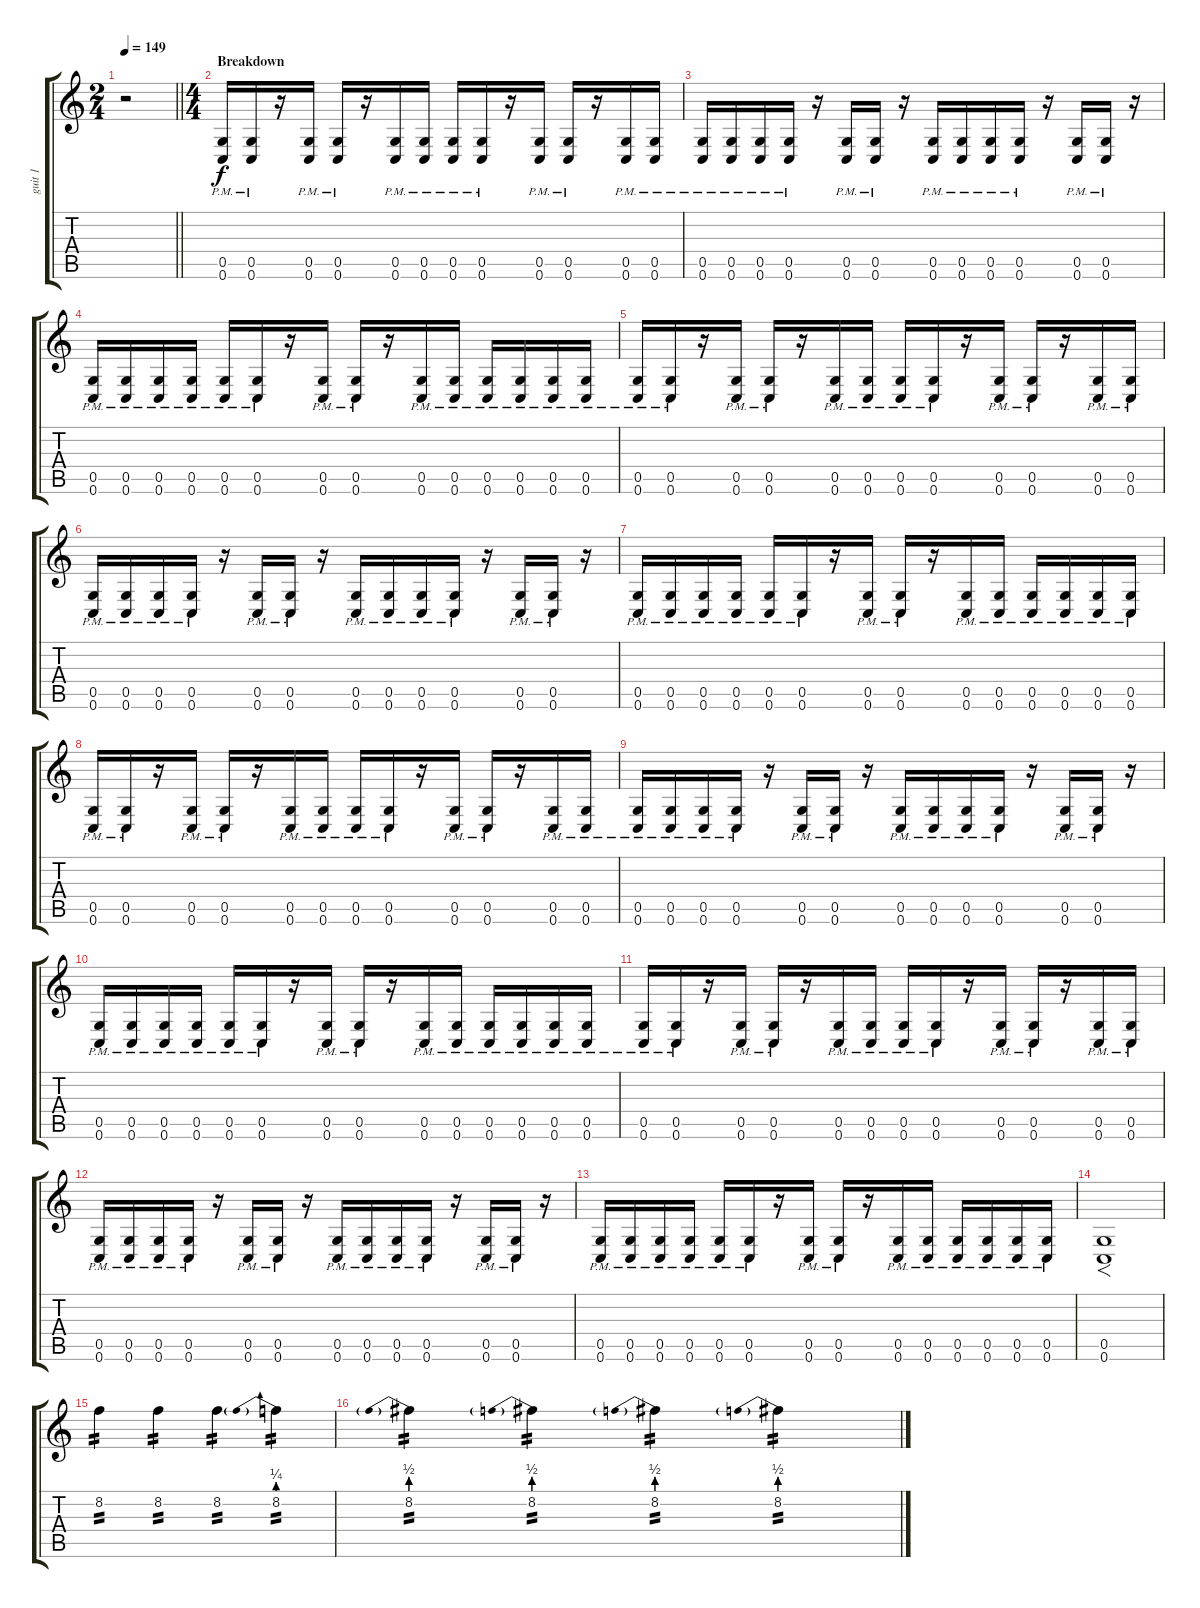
\track ("guit 1" "guit 1") {instrument distortionguitar}
\staff {score tabs}
\tuning (D4 A3 F3 C3 G2 C2) {hide}
\ts (2 4)
\tempo 149
\clef g2
\barLineRight lightlight
\ks c
r.2{dy f} |
\ts (4 4)
\section ("" "Breakdown")
(0.5{pm} 0.6{pm}).16 (0.5{pm} 0.6{pm}).16 r.16 (0.5{pm} 0.6{pm}).16 (0.5{pm} 0.6{pm}).16 r.16 (0.5{pm} 0.6{pm}).16 (0.5{pm} 0.6{pm}).16 (0.5{pm} 0.6{pm}).16 (0.5{pm} 0.6{pm}).16 r.16 (0.5{pm} 0.6{pm}).16 (0.5{pm} 0.6{pm}).16 r.16 (0.5{pm} 0.6{pm}).16 (0.5{pm} 0.6{pm}).16 |
(0.5{pm} 0.6{pm}).16 (0.5{pm} 0.6{pm}).16 (0.5{pm} 0.6{pm}).16 (0.5{pm} 0.6{pm}).16 r.16 (0.5{pm} 0.6{pm}).16 (0.5{pm} 0.6{pm}).16 r.16 (0.5{pm} 0.6{pm}).16 (0.5{pm} 0.6{pm}).16 (0.5{pm} 0.6{pm}).16 (0.5{pm} 0.6{pm}).16 r.16 (0.5{pm} 0.6{pm}).16 (0.5{pm} 0.6{pm}).16 r.16 |
(0.5{pm} 0.6{pm}).16 (0.5{pm} 0.6{pm}).16 (0.5{pm} 0.6{pm}).16 (0.5{pm} 0.6{pm}).16 (0.5{pm} 0.6{pm}).16 (0.5{pm} 0.6{pm}).16 r.16 (0.5{pm} 0.6{pm}).16 (0.5{pm} 0.6{pm}).16 r.16 (0.5{pm} 0.6{pm}).16 (0.5{pm} 0.6{pm}).16 (0.5{pm} 0.6{pm}).16 (0.5{pm} 0.6{pm}).16 (0.5{pm} 0.6{pm}).16 (0.5{pm} 0.6{pm}).16 |
(0.5{pm} 0.6{pm}).16 (0.5{pm} 0.6{pm}).16 r.16 (0.5{pm} 0.6{pm}).16 (0.5{pm} 0.6{pm}).16 r.16 (0.5{pm} 0.6{pm}).16 (0.5{pm} 0.6{pm}).16 (0.5{pm} 0.6{pm}).16 (0.5{pm} 0.6{pm}).16 r.16 (0.5{pm} 0.6{pm}).16 (0.5{pm} 0.6{pm}).16 r.16 (0.5{pm} 0.6{pm}).16 (0.5{pm} 0.6{pm}).16 |
(0.5{pm} 0.6{pm}).16 (0.5{pm} 0.6{pm}).16 (0.5{pm} 0.6{pm}).16 (0.5{pm} 0.6{pm}).16 r.16 (0.5{pm} 0.6{pm}).16 (0.5{pm} 0.6{pm}).16 r.16 (0.5{pm} 0.6{pm}).16 (0.5{pm} 0.6{pm}).16 (0.5{pm} 0.6{pm}).16 (0.5{pm} 0.6{pm}).16 r.16 (0.5{pm} 0.6{pm}).16 (0.5{pm} 0.6{pm}).16 r.16 |
(0.5{pm} 0.6{pm}).16 (0.5{pm} 0.6{pm}).16 (0.5{pm} 0.6{pm}).16 (0.5{pm} 0.6{pm}).16 (0.5{pm} 0.6{pm}).16 (0.5{pm} 0.6{pm}).16 r.16 (0.5{pm} 0.6{pm}).16 (0.5{pm} 0.6{pm}).16 r.16 (0.5{pm} 0.6{pm}).16 (0.5{pm} 0.6{pm}).16 (0.5{pm} 0.6{pm}).16 (0.5{pm} 0.6{pm}).16 (0.5{pm} 0.6{pm}).16 (0.5{pm} 0.6{pm}).16 |
(0.5{pm} 0.6{pm}).16 (0.5{pm} 0.6{pm}).16 r.16 (0.5{pm} 0.6{pm}).16 (0.5{pm} 0.6{pm}).16 r.16 (0.5{pm} 0.6{pm}).16 (0.5{pm} 0.6{pm}).16 (0.5{pm} 0.6{pm}).16 (0.5{pm} 0.6{pm}).16 r.16 (0.5{pm} 0.6{pm}).16 (0.5{pm} 0.6{pm}).16 r.16 (0.5{pm} 0.6{pm}).16 (0.5{pm} 0.6{pm}).16 |
(0.5{pm} 0.6{pm}).16 (0.5{pm} 0.6{pm}).16 (0.5{pm} 0.6{pm}).16 (0.5{pm} 0.6{pm}).16 r.16 (0.5{pm} 0.6{pm}).16 (0.5{pm} 0.6{pm}).16 r.16 (0.5{pm} 0.6{pm}).16 (0.5{pm} 0.6{pm}).16 (0.5{pm} 0.6{pm}).16 (0.5{pm} 0.6{pm}).16 r.16 (0.5{pm} 0.6{pm}).16 (0.5{pm} 0.6{pm}).16 r.16 |
(0.5{pm} 0.6{pm}).16 (0.5{pm} 0.6{pm}).16 (0.5{pm} 0.6{pm}).16 (0.5{pm} 0.6{pm}).16 (0.5{pm} 0.6{pm}).16 (0.5{pm} 0.6{pm}).16 r.16 (0.5{pm} 0.6{pm}).16 (0.5{pm} 0.6{pm}).16 r.16 (0.5{pm} 0.6{pm}).16 (0.5{pm} 0.6{pm}).16 (0.5{pm} 0.6{pm}).16 (0.5{pm} 0.6{pm}).16 (0.5{pm} 0.6{pm}).16 (0.5{pm} 0.6{pm}).16 |
(0.5{pm} 0.6{pm}).16 (0.5{pm} 0.6{pm}).16 r.16 (0.5{pm} 0.6{pm}).16 (0.5{pm} 0.6{pm}).16 r.16 (0.5{pm} 0.6{pm}).16 (0.5{pm} 0.6{pm}).16 (0.5{pm} 0.6{pm}).16 (0.5{pm} 0.6{pm}).16 r.16 (0.5{pm} 0.6{pm}).16 (0.5{pm} 0.6{pm}).16 r.16 (0.5{pm} 0.6{pm}).16 (0.5{pm} 0.6{pm}).16 |
(0.5{pm} 0.6{pm}).16 (0.5{pm} 0.6{pm}).16 (0.5{pm} 0.6{pm}).16 (0.5{pm} 0.6{pm}).16 r.16 (0.5{pm} 0.6{pm}).16 (0.5{pm} 0.6{pm}).16 r.16 (0.5{pm} 0.6{pm}).16 (0.5{pm} 0.6{pm}).16 (0.5{pm} 0.6{pm}).16 (0.5{pm} 0.6{pm}).16 r.16 (0.5{pm} 0.6{pm}).16 (0.5{pm} 0.6{pm}).16 r.16 |
(0.5{pm} 0.6{pm}).16 (0.5{pm} 0.6{pm}).16 (0.5{pm} 0.6{pm}).16 (0.5{pm} 0.6{pm}).16 (0.5{pm} 0.6{pm}).16 (0.5{pm} 0.6{pm}).16 r.16 (0.5{pm} 0.6{pm}).16 (0.5{pm} 0.6{pm}).16 r.16 (0.5{pm} 0.6{pm}).16 (0.5{pm} 0.6{pm}).16 (0.5{pm} 0.6{pm}).16 (0.5{pm} 0.6{pm}).16 (0.5{pm} 0.6{pm}).16 (0.5{pm} 0.6{pm}).16 |
(0.5 0.6).1{f} |
8.2.4{tp 2} 8.2.4{tp 2} 8.2.4{tp 2} 8.2{be (prebend 0 1 60 1)}.4{tp 2} |
8.2{be (prebend 0 2 60 2)}.4{tp 2} 8.2{be (prebend 0 2 60 2)}.4{tp 2} 8.2{be (prebend 0 2 60 2)}.4{tp 2} 8.2{be (prebend 0 2 60 2)}.4{tp 2}
